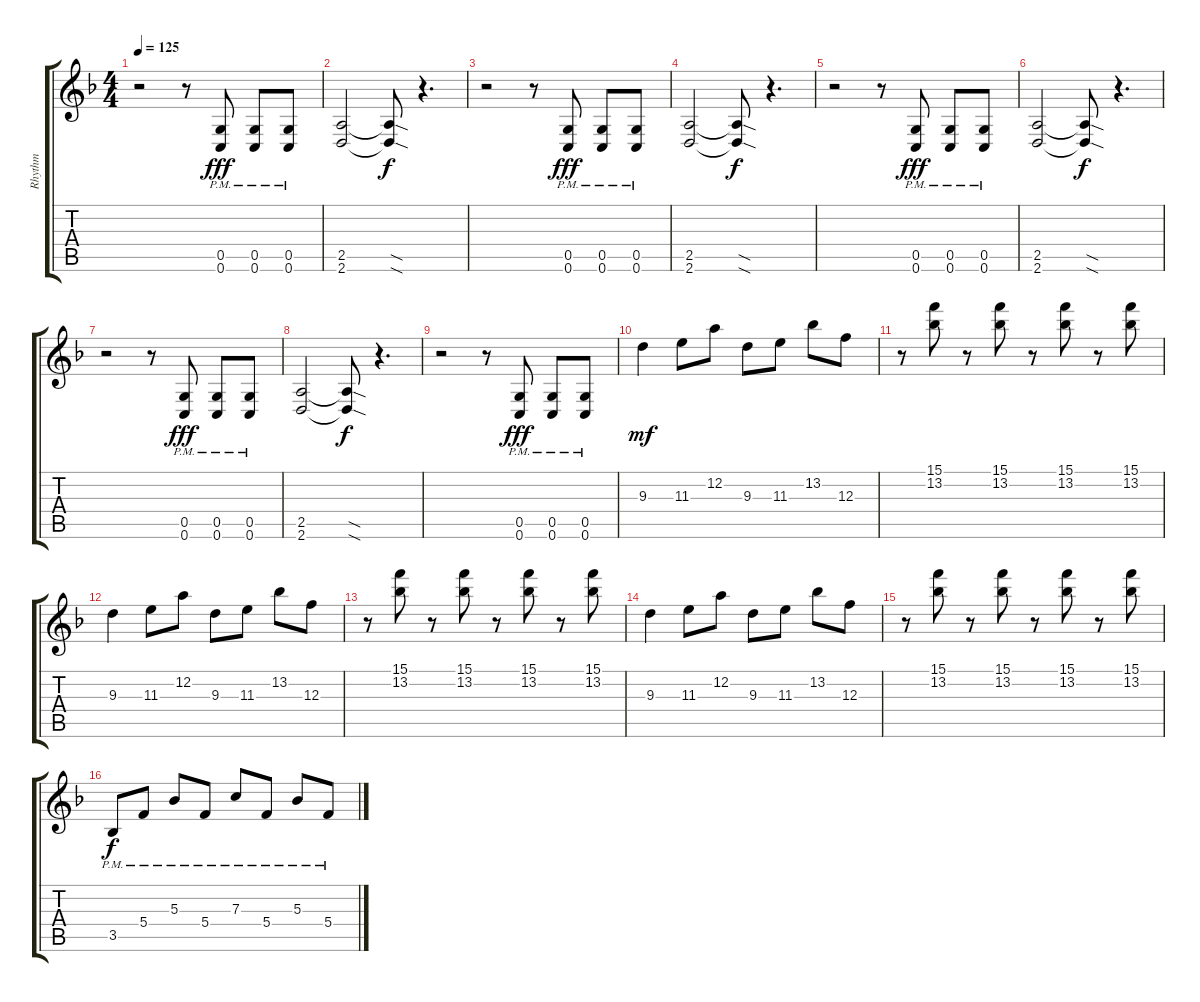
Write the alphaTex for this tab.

\track ("Rhythm" "Rhythm") {instrument overdrivenguitar}
\staff {score tabs}
\tuning (D4 A3 F3 C3 G2 C2) {hide}
\ts (4 4)
\tempo 125
\clef g2
\ks dminor
r.2{dy ff} r.8 (0.5{pm} 0.6{pm}).8{dy fff} (0.5{pm} 0.6{pm}).8 (0.5{pm} 0.6{pm}).8 |
(2.5 2.6).2 (2.5{sod t} 2.6{sod t}).8{dy f} r.4{d} |
r.2 r.8 (0.5{pm} 0.6{pm}).8{dy fff} (0.5{pm} 0.6{pm}).8 (0.5{pm} 0.6{pm}).8 |
(2.5 2.6).2 (2.5{sod t} 2.6{sod t}).8{dy f} r.4{d} |
r.2 r.8 (0.5{pm} 0.6{pm}).8{dy fff} (0.5{pm} 0.6{pm}).8 (0.5{pm} 0.6{pm}).8 |
(2.5 2.6).2 (2.5{sod t} 2.6{sod t}).8{dy f} r.4{d} |
r.2 r.8 (0.5{pm} 0.6{pm}).8{dy fff} (0.5{pm} 0.6{pm}).8 (0.5{pm} 0.6{pm}).8 |
(2.5 2.6).2 (2.5{sod t} 2.6{sod t}).8{dy f} r.4{d} |
r.2 r.8 (0.5{pm} 0.6{pm}).8{dy fff} (0.5{pm} 0.6{pm}).8 (0.5{pm} 0.6{pm}).8 |
9.3.4{dy mf} 11.3.8 12.2.8 9.3.8 11.3.8 13.2.8 12.3.8 |
r.8 (15.1 13.2).8 r.8 (15.1 13.2).8 r.8 (15.1 13.2).8 r.8 (15.1 13.2).8 |
9.3.4 11.3.8 12.2.8 9.3.8 11.3.8 13.2.8 12.3.8 |
r.8 (15.1 13.2).8 r.8 (15.1 13.2).8 r.8 (15.1 13.2).8 r.8 (15.1 13.2).8 |
9.3.4 11.3.8 12.2.8 9.3.8 11.3.8 13.2.8 12.3.8 |
r.8 (15.1 13.2).8 r.8 (15.1 13.2).8 r.8 (15.1 13.2).8 r.8 (15.1 13.2).8 |
3.5{pm}.8{dy f} 5.4{pm}.8 5.3{pm}.8 5.4{pm}.8 7.3{pm}.8 5.4{pm}.8 5.3{pm}.8 5.4{pm}.8
